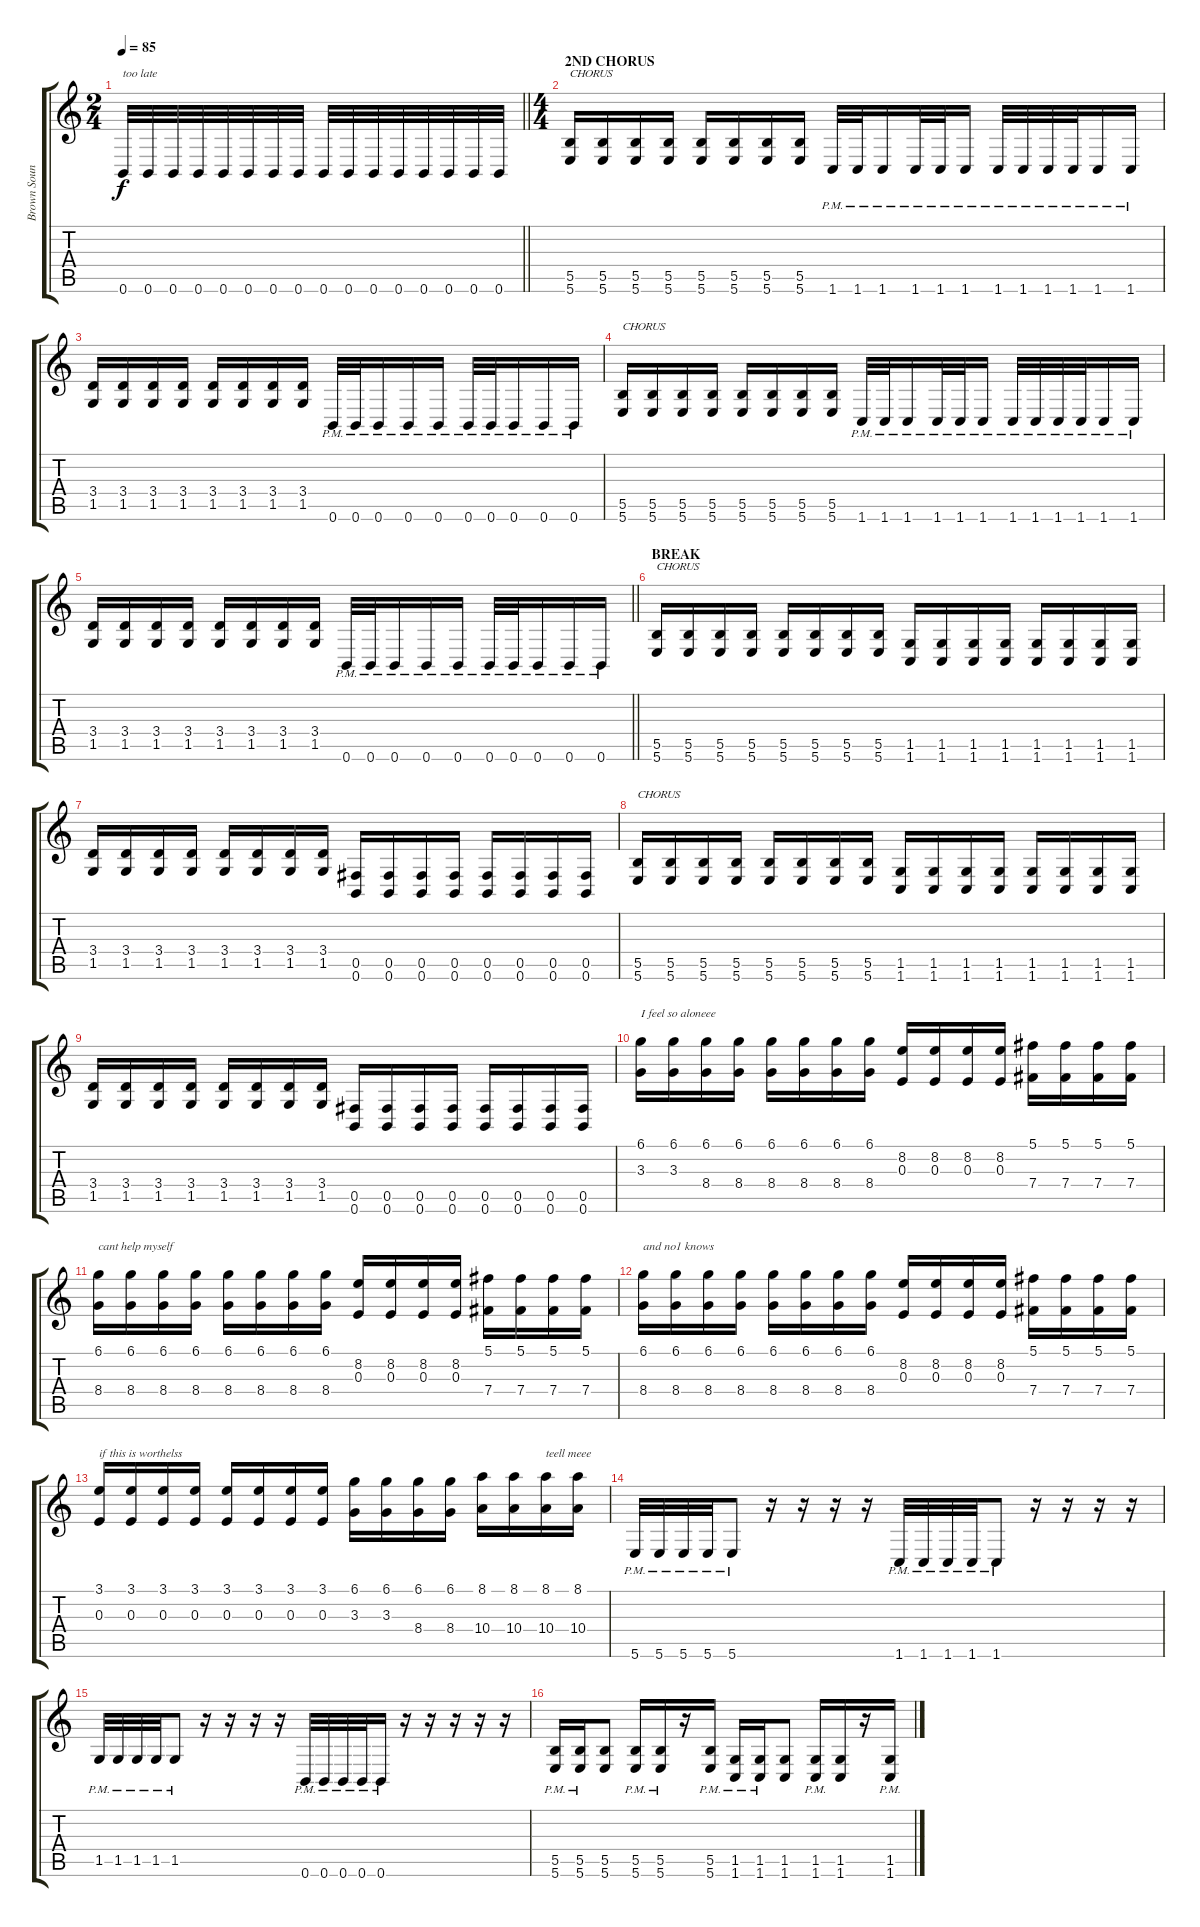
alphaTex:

\track ("Brown Sound" "Brown Soun") {instrument distortionguitar}
\staff {score tabs}
\tuning (Db4 Ab3 E3 B2 Gb2 B1) {hide}
\ts (2 4)
\tempo 85
\clef g2
\barLineRight lightlight
\ks c
0.6.32{txt "too late" dy f} 0.6.32 0.6.32 0.6.32 0.6.32 0.6.32 0.6.32 0.6.32 0.6.32 0.6.32 0.6.32 0.6.32 0.6.32 0.6.32 0.6.32 0.6.32 |
\ts (4 4)
\section ("" "2ND CHORUS")
(5.5 5.6).16{txt "CHORUS"} (5.5 5.6).16 (5.5 5.6).16 (5.5 5.6).16 (5.5 5.6).16 (5.5 5.6).16 (5.5 5.6).16 (5.5 5.6).16 1.6{pm}.32 1.6{pm}.32 1.6{pm}.16 1.6{pm}.32 1.6{pm}.32 1.6{pm}.16 1.6{pm}.32 1.6{pm}.32 1.6{pm}.32 1.6{pm}.32 1.6{pm}.16 1.6{pm}.16 |
(3.4 1.5).16 (3.4 1.5).16 (3.4 1.5).16 (3.4 1.5).16 (3.4 1.5).16 (3.4 1.5).16 (3.4 1.5).16 (3.4 1.5).16 0.6{pm}.32 0.6{pm}.32 0.6{pm}.16 0.6{pm}.16 0.6{pm}.16 0.6{pm}.32 0.6{pm}.32 0.6{pm}.16 0.6{pm}.16 0.6{pm}.16 |
(5.5 5.6).16{txt "CHORUS"} (5.5 5.6).16 (5.5 5.6).16 (5.5 5.6).16 (5.5 5.6).16 (5.5 5.6).16 (5.5 5.6).16 (5.5 5.6).16 1.6{pm}.32 1.6{pm}.32 1.6{pm}.16 1.6{pm}.32 1.6{pm}.32 1.6{pm}.16 1.6{pm}.32 1.6{pm}.32 1.6{pm}.32 1.6{pm}.32 1.6{pm}.16 1.6{pm}.16 |
\barLineRight lightlight
(3.4 1.5).16 (3.4 1.5).16 (3.4 1.5).16 (3.4 1.5).16 (3.4 1.5).16 (3.4 1.5).16 (3.4 1.5).16 (3.4 1.5).16 0.6{pm}.32 0.6{pm}.32 0.6{pm}.16 0.6{pm}.16 0.6{pm}.16 0.6{pm}.32 0.6{pm}.32 0.6{pm}.16 0.6{pm}.16 0.6{pm}.16 |
\section ("" "BREAK")
(5.5 5.6).16{txt "CHORUS"} (5.5 5.6).16 (5.5 5.6).16 (5.5 5.6).16 (5.5 5.6).16 (5.5 5.6).16 (5.5 5.6).16 (5.5 5.6).16 (1.5 1.6).16 (1.5 1.6).16 (1.5 1.6).16 (1.5 1.6).16 (1.5 1.6).16 (1.5 1.6).16 (1.5 1.6).16 (1.5 1.6).16 |
(3.4 1.5).16 (3.4 1.5).16 (3.4 1.5).16 (3.4 1.5).16 (3.4 1.5).16 (3.4 1.5).16 (3.4 1.5).16 (3.4 1.5).16 (0.5 0.6).16 (0.5 0.6).16 (0.5 0.6).16 (0.5 0.6).16 (0.5 0.6).16 (0.5 0.6).16 (0.5 0.6).16 (0.5 0.6).16 |
(5.5 5.6).16{txt "CHORUS"} (5.5 5.6).16 (5.5 5.6).16 (5.5 5.6).16 (5.5 5.6).16 (5.5 5.6).16 (5.5 5.6).16 (5.5 5.6).16 (1.5 1.6).16 (1.5 1.6).16 (1.5 1.6).16 (1.5 1.6).16 (1.5 1.6).16 (1.5 1.6).16 (1.5 1.6).16 (1.5 1.6).16 |
(3.4 1.5).16 (3.4 1.5).16 (3.4 1.5).16 (3.4 1.5).16 (3.4 1.5).16 (3.4 1.5).16 (3.4 1.5).16 (3.4 1.5).16 (0.5 0.6).16 (0.5 0.6).16 (0.5 0.6).16 (0.5 0.6).16 (0.5 0.6).16 (0.5 0.6).16 (0.5 0.6).16 (0.5 0.6).16 |
(6.1 3.3).16{txt "I feel so aloneee "} (6.1 3.3).16 (6.1 8.4).16 (6.1 8.4).16 (6.1 8.4).16 (6.1 8.4).16 (6.1 8.4).16 (6.1 8.4).16 (8.2 0.3).16 (8.2 0.3).16 (8.2 0.3).16 (8.2 0.3).16 (5.1 7.4).16 (5.1 7.4).16 (5.1 7.4).16 (5.1 7.4).16 |
(6.1 8.4).16{txt "cant help myself"} (6.1 8.4).16 (6.1 8.4).16 (6.1 8.4).16 (6.1 8.4).16 (6.1 8.4).16 (6.1 8.4).16 (6.1 8.4).16 (8.2 0.3).16 (8.2 0.3).16 (8.2 0.3).16 (8.2 0.3).16 (5.1 7.4).16 (5.1 7.4).16 (5.1 7.4).16 (5.1 7.4).16 |
(6.1 8.4).16{txt "and no1 knows"} (6.1 8.4).16 (6.1 8.4).16 (6.1 8.4).16 (6.1 8.4).16 (6.1 8.4).16 (6.1 8.4).16 (6.1 8.4).16 (8.2 0.3).16 (8.2 0.3).16 (8.2 0.3).16 (8.2 0.3).16 (5.1 7.4).16 (5.1 7.4).16 (5.1 7.4).16 (5.1 7.4).16 |
(3.1 0.3).16{txt "if this is worthelss"} (3.1 0.3).16 (3.1 0.3).16 (3.1 0.3).16 (3.1 0.3).16 (3.1 0.3).16 (3.1 0.3).16 (3.1 0.3).16 (6.1 3.3).16 (6.1 3.3).16 (6.1 8.4).16 (6.1 8.4).16 (8.1 10.4).16 (8.1 10.4).16 (8.1 10.4).16{txt "teell meee"} (8.1 10.4).16 |
5.6{pm}.32 5.6{pm}.32 5.6{pm}.32 5.6{pm}.32 5.6{pm}.8 r.16 r.16 r.16 r.16 1.6{pm}.32 1.6{pm}.32 1.6{pm}.32 1.6{pm}.32 1.6{pm}.8 r.16 r.16 r.16 r.16 |
1.5{pm}.32 1.5{pm}.32 1.5{pm}.32 1.5{pm}.32 1.5{pm}.8 r.16 r.16 r.16 r.16 0.6{pm}.32 0.6{pm}.32 0.6{pm}.32 0.6{pm}.32 0.6{pm}.16 r.16 r.16 r.16 r.16 r.16 |
(5.5{pm} 5.6{pm}).16 (5.5{pm} 5.6{pm}).16 (5.5 5.6).8 (5.5{pm} 5.6{pm}).16 (5.5{pm} 5.6{pm}).16 r.16 (5.5{pm} 5.6).16 (1.5{pm} 1.6{pm}).16 (1.5{pm} 1.6{pm}).16 (1.5 1.6).8 (1.5{pm} 1.6{pm}).16 (1.5 1.6).16 r.16 (1.5{pm} 1.6{pm}).16
